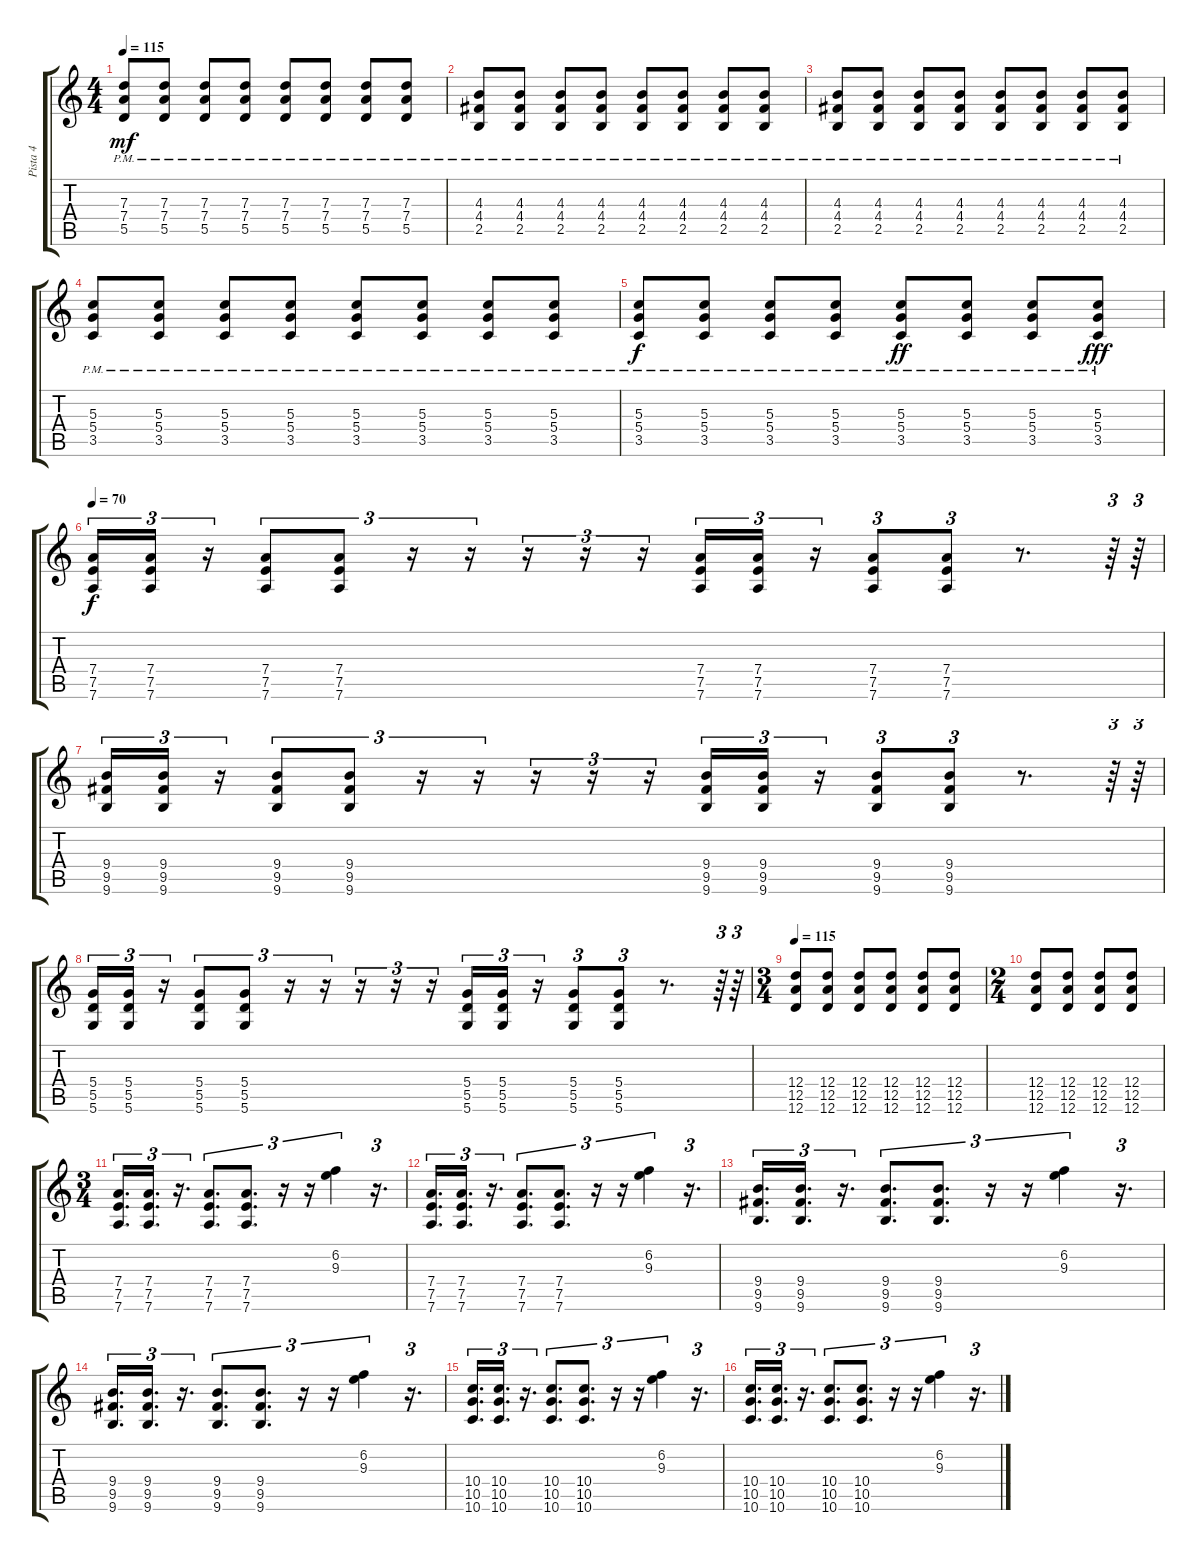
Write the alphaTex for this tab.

\track ("Pista 4" "Pista 4") {instrument distortionguitar}
\staff {score tabs}
\tuning (E4 B3 G3 D3 A2 D2) {hide}
\ts (4 4)
\tempo 115
\clef g2
\ks c
(7.3{pm} 7.4{pm} 5.5{pm}).8{dy mf} (7.3{pm} 7.4{pm} 5.5{pm}).8 (7.3{pm} 7.4{pm} 5.5{pm}).8 (7.3{pm} 7.4{pm} 5.5{pm}).8 (7.3{pm} 7.4{pm} 5.5{pm}).8 (7.3{pm} 7.4{pm} 5.5{pm}).8 (7.3{pm} 7.4{pm} 5.5{pm}).8 (7.3{pm} 7.4{pm} 5.5{pm}).8 |
(4.3{pm} 4.4{pm} 2.5{pm}).8 (4.3{pm} 4.4{pm} 2.5{pm}).8 (4.3{pm} 4.4{pm} 2.5{pm}).8 (4.3{pm} 4.4{pm} 2.5{pm}).8 (4.3{pm} 4.4{pm} 2.5{pm}).8 (4.3{pm} 4.4{pm} 2.5{pm}).8 (4.3{pm} 4.4{pm} 2.5{pm}).8 (4.3{pm} 4.4{pm} 2.5{pm}).8 |
(4.3{pm} 4.4{pm} 2.5{pm}).8 (4.3{pm} 4.4{pm} 2.5{pm}).8 (4.3{pm} 4.4{pm} 2.5{pm}).8 (4.3{pm} 4.4{pm} 2.5{pm}).8 (4.3{pm} 4.4{pm} 2.5{pm}).8 (4.3{pm} 4.4{pm} 2.5{pm}).8 (4.3{pm} 4.4{pm} 2.5{pm}).8 (4.3{pm} 4.4{pm} 2.5{pm}).8 |
(5.3{pm} 5.4{pm} 3.5{pm}).8 (5.3{pm} 5.4{pm} 3.5{pm}).8 (5.3{pm} 5.4{pm} 3.5{pm}).8 (5.3{pm} 5.4{pm} 3.5{pm}).8 (5.3{pm} 5.4{pm} 3.5{pm}).8 (5.3{pm} 5.4{pm} 3.5{pm}).8 (5.3{pm} 5.4{pm} 3.5{pm}).8 (5.3{pm} 5.4{pm} 3.5{pm}).8 |
(5.3{pm} 5.4{pm} 3.5{pm}).8{dy f} (5.3{pm} 5.4{pm} 3.5{pm}).8 (5.3{pm} 5.4{pm} 3.5{pm}).8 (5.3{pm} 5.4{pm} 3.5{pm}).8 (5.3{pm} 5.4{pm} 3.5{pm}).8{dy ff} (5.3{pm} 5.4{pm} 3.5{pm}).8 (5.3{pm} 5.4{pm} 3.5{pm}).8 (5.3{pm} 5.4{pm} 3.5{pm}).8{dy fff} |
\tempo 70
(7.4 7.5 7.6).16{tu (3 2) dy f} (7.4 7.5 7.6).16{tu (3 2)} r.16{tu (3 2)} (7.4 7.5 7.6).8{tu (3 2)} (7.4 7.5 7.6).8{tu (3 2)} r.16{tu (3 2)} r.16{tu (3 2)} r.16{tu (3 2)} r.16{tu (3 2)} r.16{tu (3 2)} (7.4 7.5 7.6).16{tu (3 2)} (7.4 7.5 7.6).16{tu (3 2)} r.16{tu (3 2)} (7.4 7.5 7.6).8{tu (3 2)} (7.4 7.5 7.6).8{tu (3 2)} r.8{d} r.64{tu (3 2)} r.64{tu (3 2)} |
(9.4 9.5 9.6).16{tu (3 2)} (9.4 9.5 9.6).16{tu (3 2)} r.16{tu (3 2)} (9.4 9.5 9.6).8{tu (3 2)} (9.4 9.5 9.6).8{tu (3 2)} r.16{tu (3 2)} r.16{tu (3 2)} r.16{tu (3 2)} r.16{tu (3 2)} r.16{tu (3 2)} (9.4 9.5 9.6).16{tu (3 2)} (9.4 9.5 9.6).16{tu (3 2)} r.16{tu (3 2)} (9.4 9.5 9.6).8{tu (3 2)} (9.4 9.5 9.6).8{tu (3 2)} r.8{d} r.64{tu (3 2)} r.64{tu (3 2)} |
(5.4 5.5 5.6).16{tu (3 2)} (5.4 5.5 5.6).16{tu (3 2)} r.16{tu (3 2)} (5.4 5.5 5.6).8{tu (3 2)} (5.4 5.5 5.6).8{tu (3 2)} r.16{tu (3 2)} r.16{tu (3 2)} r.16{tu (3 2)} r.16{tu (3 2)} r.16{tu (3 2)} (5.4 5.5 5.6).16{tu (3 2)} (5.4 5.5 5.6).16{tu (3 2)} r.16{tu (3 2)} (5.4 5.5 5.6).8{tu (3 2)} (5.4 5.5 5.6).8{tu (3 2)} r.8{d} r.64{tu (3 2)} r.64{tu (3 2)} |
\ts (3 4)
\tempo 115
(12.4 12.5 12.6).8 (12.4 12.5 12.6).8 (12.4 12.5 12.6).8 (12.4 12.5 12.6).8 (12.4 12.5 12.6).8 (12.4 12.5 12.6).8 |
\ts (2 4)
(12.4 12.5 12.6).8 (12.4 12.5 12.6).8 (12.4 12.5 12.6).8 (12.4 12.5 12.6).8 |
\ts (3 4)
(7.4 7.5 7.6).16{d tu (3 2)} (7.4 7.5 7.6).16{d tu (3 2)} r.16{d tu (3 2)} (7.4 7.5 7.6).8{d tu (3 2)} (7.4 7.5 7.6).8{d tu (3 2)} r.16{tu (3 2)} r.16{tu (3 2)} (6.2 9.3).4{tu (3 2)} r.16{d tu (3 2)} |
(7.4 7.5 7.6).16{d tu (3 2)} (7.4 7.5 7.6).16{d tu (3 2)} r.16{d tu (3 2)} (7.4 7.5 7.6).8{d tu (3 2)} (7.4 7.5 7.6).8{d tu (3 2)} r.16{tu (3 2)} r.16{tu (3 2)} (6.2 9.3).4{tu (3 2)} r.16{d tu (3 2)} |
(9.4 9.5 9.6).16{d tu (3 2)} (9.4 9.5 9.6).16{d tu (3 2)} r.16{d tu (3 2)} (9.4 9.5 9.6).8{d tu (3 2)} (9.4 9.5 9.6).8{d tu (3 2)} r.16{tu (3 2)} r.16{tu (3 2)} (6.2 9.3).4{tu (3 2)} r.16{d tu (3 2)} |
(9.4 9.5 9.6).16{d tu (3 2)} (9.4 9.5 9.6).16{d tu (3 2)} r.16{d tu (3 2)} (9.4 9.5 9.6).8{d tu (3 2)} (9.4 9.5 9.6).8{d tu (3 2)} r.16{tu (3 2)} r.16{tu (3 2)} (6.2 9.3).4{tu (3 2)} r.16{d tu (3 2)} |
(10.4 10.5 10.6).16{d tu (3 2)} (10.4 10.5 10.6).16{d tu (3 2)} r.16{d tu (3 2)} (10.4 10.5 10.6).8{d tu (3 2)} (10.4 10.5 10.6).8{d tu (3 2)} r.16{tu (3 2)} r.16{tu (3 2)} (6.2 9.3).4{tu (3 2)} r.16{d tu (3 2)} |
(10.4 10.5 10.6).16{d tu (3 2)} (10.4 10.5 10.6).16{d tu (3 2)} r.16{d tu (3 2)} (10.4 10.5 10.6).8{d tu (3 2)} (10.4 10.5 10.6).8{d tu (3 2)} r.16{tu (3 2)} r.16{tu (3 2)} (6.2 9.3).4{tu (3 2)} r.16{d tu (3 2)}
